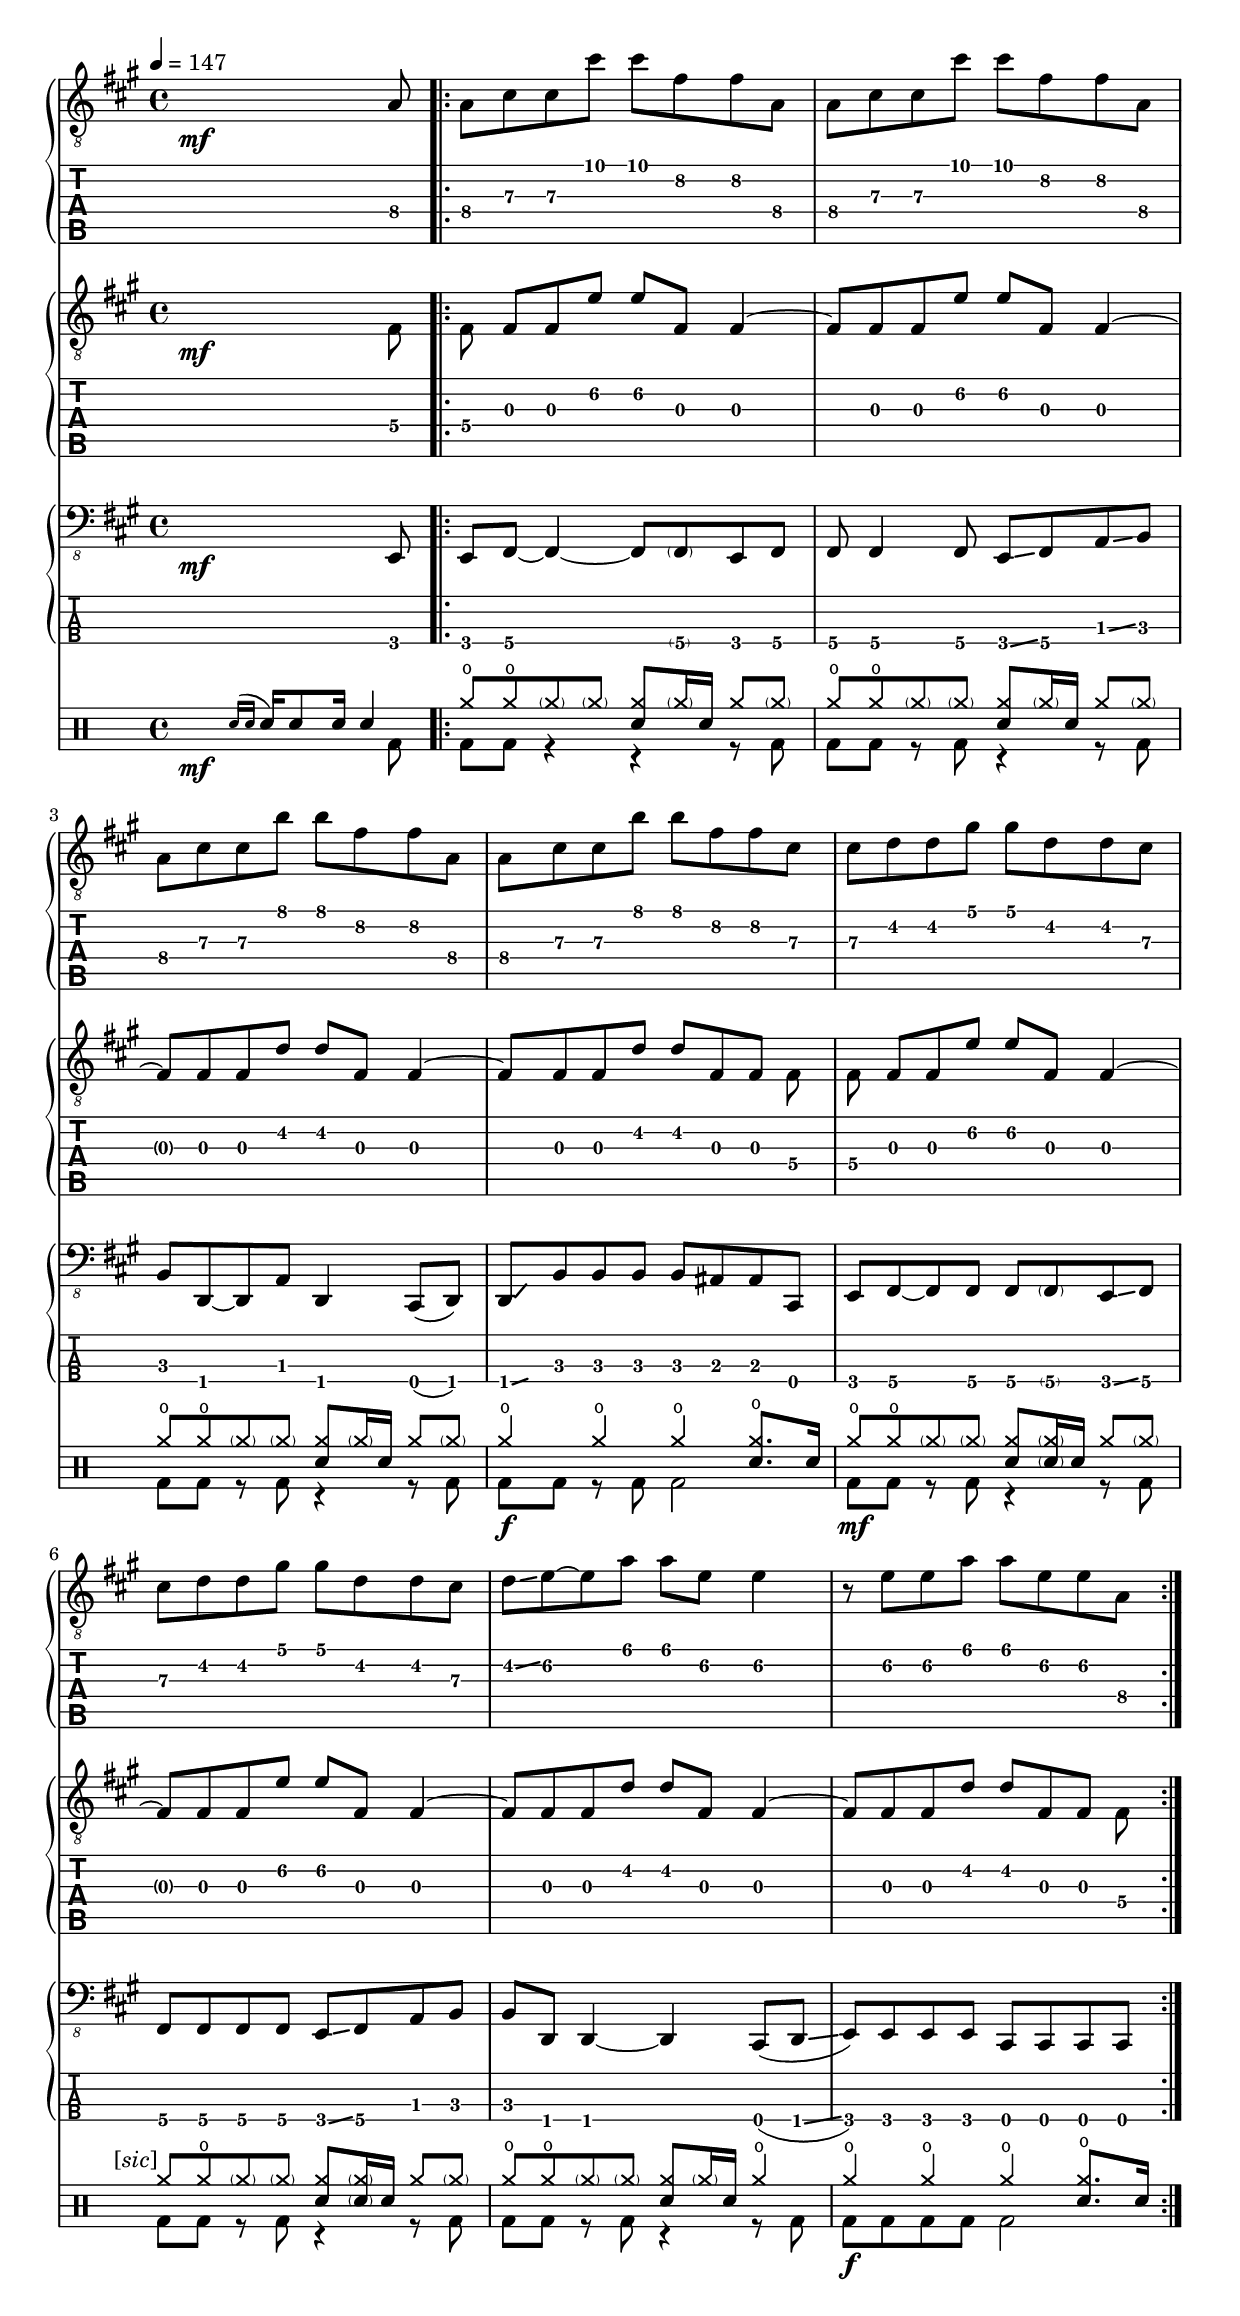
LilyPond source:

\version "2.24.3"

#(set-default-paper-size '(cons (* 210 mm) (* 5000 mm)))

\header {
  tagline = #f
}

gtrOne = \relative {
  \time 4/4
  \key fis \minor
  \tempo 4 = 147
  \set Score.currentBarNumber = #0
  \set TabStaff.minimumFret = #4
  s2\mf s4 s8 a8 \bar ".|:"
  a8 cis8 cis8 cis'8
  cis8 fis,8 fis8 a,8 |
  a8 cis8 cis8 cis'8
  cis8 fis,8 fis8 a,8 |
  a8 cis8 cis8 b'8
  b8 fis8 fis8 a,8 |
  a8 cis8 cis8 b'8
  b8 fis8 fis8 cis8 |
  cis8 d8 d8 gis8
  gis8 d8 d8 cis8 |
  cis8 d8 d8 gis8
  gis8 d8 d8 cis8 |
  d8\glissando e8~ e8 a8
  a8 e8 e4 |
  r8 e8 e8 a8 a8 e8 e8 a,8 \bar ":|."
}

gtrTwoVoiceOne = \relative {
  \time 4/4
  \key fis \minor
  \tempo 4 = 147
  \set TabStaff.minimumFret = #3
  s1\mf \bar ".|:"
  s8 fis8 fis8 e'8 e8
  fis,8 fis4~ |
  fis8 fis8 fis8 e'8
  e8 fis,8 fis4~ |
  fis8 fis8 fis8 d'8 d8
  fis,8 fis4~ |
  fis8 fis8 fis8 d'8 d8
  fis,8 fis8 s8 |
  s8 fis8 fis8 e'8 e8
  fis,8 fis4~ |
  fis8 fis8 fis8 e'8
  e8 fis,8 fis4~ |
  fis8 fis8 fis8 d'8 d8
  fis,8 fis4~ |
  fis8 fis8 fis8 d'8 d8
  fis,8 fis8 s8 \bar ":|."
}

gtrTwoVoiceTwo = \relative {
  \time 4/4
  \key fis \minor
  \tempo 4 = 147
  \set TabStaff.minimumFret = #3
  s2 s4 s8 fis8\4 \bar ".|:"
  fis8\4 s8 s4 s2 s1*2 |
  s2 s4. fis8\4 |
  fis8\4 s8 s4 s2 s1*2 |
  s2 s4. fis8\4 \bar ":|."
}

bass = \relative {
  \time 4/4
  \key fis \minor
  \tempo 4 = 147
  s2\mf s4 s8 e,,8 \bar ".|:"
  e8 fis8~ fis4~
  fis8\parenthesize fis8 e8 fis8 |
  fis8 fis4 fis8 e8\glissando
  fis8 a8\glissando b8 |
  b8 d,8~ d8 a'8 d,4
  cis8( d8) |
  \afterGrace d8\glissando { \hideNotes a'16\4 } \unHideNotes b8 b8 b8
  b8 ais8 ais8 cis,8 |
  e8 fis8~ fis8 fis8
  fis8\parenthesize fis8 e8\glissando fis8 |
  fis8 fis8 fis8 fis8
  e8\glissando fis8 a8 b8 |
  b8 d,8 d4~ d4 cis8(
  d8\glissando |
  e8) e8 e8 e8 cis8
  cis8 cis8 cis8 \bar ":|."
}

kitOne = \drummode {
  s2\mf \grace { sn16( sn } sn) sn8 sn16 sn4 \bar ".|:"
  \repeat unfold 3 {
    hho8 hho \parenthesize hh \parenthesize hh
    <sn hh> \parenthesize hh16 sn hh8 \parenthesize hh |
  }
  hho4\f hho hho <sn hho>8. sn16 |
  hho8\mf hho \parenthesize hh \parenthesize hh
  <sn hh> <\parenthesize sn \parenthesize hh>16 sn hh8 \parenthesize hh |
  hh^\markup { \right-align \concat { "[" \italic "sic" "]" } } hho \parenthesize hh \parenthesize hh
  <sn hh> <\parenthesize sn \parenthesize hh>16 sn hh8 \parenthesize hh |
  hho hho \parenthesize hh \parenthesize hh <sn hh> \parenthesize hh16 sn hho4 |
  hho4\f hho hho <sn hho>8. sn16 |
}

kitTwo = \drummode {
  s2 s4 s8 bd \bar ".|:"
  bd bd r4 r r8 bd |
  \repeat unfold 2 { bd8 bd r bd r4 r8 bd | }
  bd bd r bd bd2 |
  \repeat unfold 3 { bd8 bd r bd r4 r8 bd | }
  bd bd bd bd bd2 \bar ":|."
}

fullScore = <<
  \new GrandStaff <<
    \new Staff \with {
      midiInstrument = "electric guitar (clean)"
      midiPanPosition = #-1.0
    } {
      \clef "treble_8"
      \gtrOne
    }
    \tag #'tablature {
      \new TabStaff {
        \set Staff.stringTunings = \stringTuning <cis, gis, cis fis ais dis'>
        \clef moderntab
        \gtrOne
      }
    }
  >>

  \new GrandStaff <<
    \new Staff \with {
      midiInstrument = "electric guitar (jazz)"
      midiPanPosition = #1.0
    } <<
      \clef "treble_8"
      \new Voice = "g2v1" { \voiceOne \gtrTwoVoiceOne }
      \new Voice = "g2v2" { \voiceTwo \gtrTwoVoiceTwo }
    >>
    \tag #'tablature {
      \new TabStaff <<
        \set Staff.stringTunings = \stringTuning <cis, gis, cis fis ais dis'>
        \clef moderntab
        \new TabVoice = "g2v1" { \voiceOne \gtrTwoVoiceOne }
        \new TabVoice = "g2v2" { \voiceTwo \gtrTwoVoiceTwo }
      >>
    }
  >>

  \new GrandStaff <<
    \new Staff \with {
      midiInstrument = "electric bass (pick)"
      midiPanPosition = #0.0
    } {
      \clef "bass_8"
      \bass
    }
    \tag #'tablature {
      \new TabStaff {
        \set Staff.stringTunings = \stringTuning <cis,, gis,, cis, fis,>
        \clef moderntab
        \bass
      }
    }
  >>

  \new DrumStaff \with { drumStyleTable = #weinberg-drums-style } <<
    \new DrumVoice { \voiceOne \kitOne }
    \new DrumVoice { \voiceTwo \kitTwo }
  >>
>>

\score {
  \fullScore

  \layout {
    indent = 0

    \context {
      \Score
      \override Glissando.minimum-length = #3
      \override Glissando.springs-and-rods = #ly:spanner::set-spacing-rods
      \override Glissando.thickness = #2
      \omit StringNumber
    }
  }
}

\score {
  \removeWithTag #'tablature
  \fullScore

  \midi { }
}
